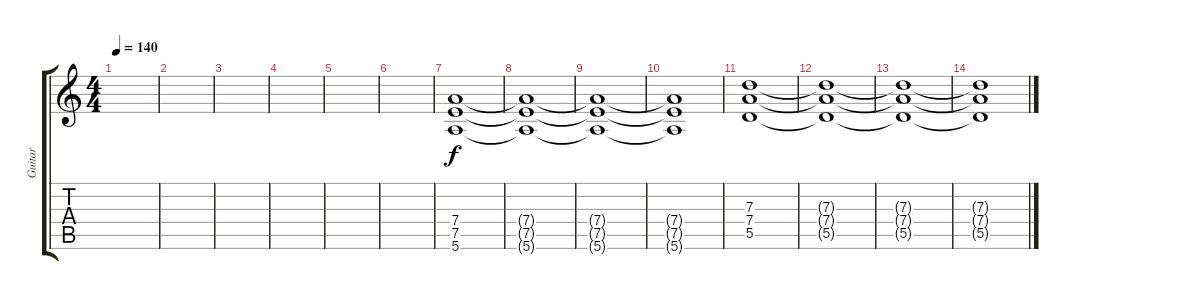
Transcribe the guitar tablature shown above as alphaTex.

\track ("Guitar " "Guitar ") {instrument distortionguitar}
\staff {score tabs}
\tuning (E4 B3 G3 D3 A2 E2) {hide}
\ts (4 4)
\tempo 140
\clef g2
\ks c
|
|
|
|
|
|
(7.4 7.5 5.6).1 |
(7.4{t} 7.5{t} 5.6{t}).1 |
(7.4{t} 7.5{t} 5.6{t}).1 |
(7.4{t} 7.5{t} 5.6{t}).1 |
(7.3 7.4 5.5).1 |
(7.3{t} 7.4{t} 5.5{t}).1 |
(7.3{t} 7.4{t} 5.5{t}).1 |
(7.3{t} 7.4{t} 5.5{t}).1
